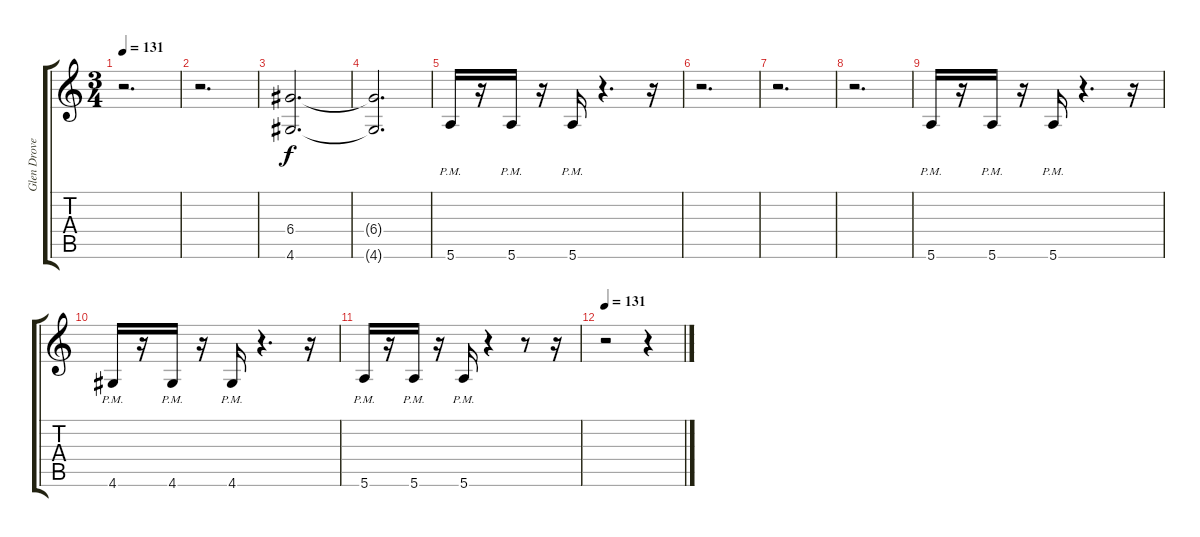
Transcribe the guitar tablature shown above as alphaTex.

\track ("Glen Drover" "Glen Drove") {instrument overdrivenguitar}
\staff {score tabs}
\tuning (E4 B3 G3 D3 A2 E2) {hide}
\ts (3 4)
\tempo 131
\clef g2
\ks c
r.2{d dy f} |
r.2{d} |
(6.4 4.6).2{d} |
(6.4{t} 4.6{t}).2{d} |
5.6{pm}.16 r.16 5.6{pm}.16 r.16 5.6{pm}.16 r.4{d} r.16 |
r.2{d} |
r.2{d} |
r.2{d} |
5.6{pm}.16 r.16 5.6{pm}.16 r.16 5.6{pm}.16 r.4{d} r.16 |
4.6{pm}.16 r.16 4.6{pm}.16 r.16 4.6{pm}.16 r.4{d} r.16 |
5.6{pm}.16 r.16 5.6{pm}.16 r.16 5.6{pm}.16 r.4 r.8 r.16 |
\tempo 131
r.2 r.4
